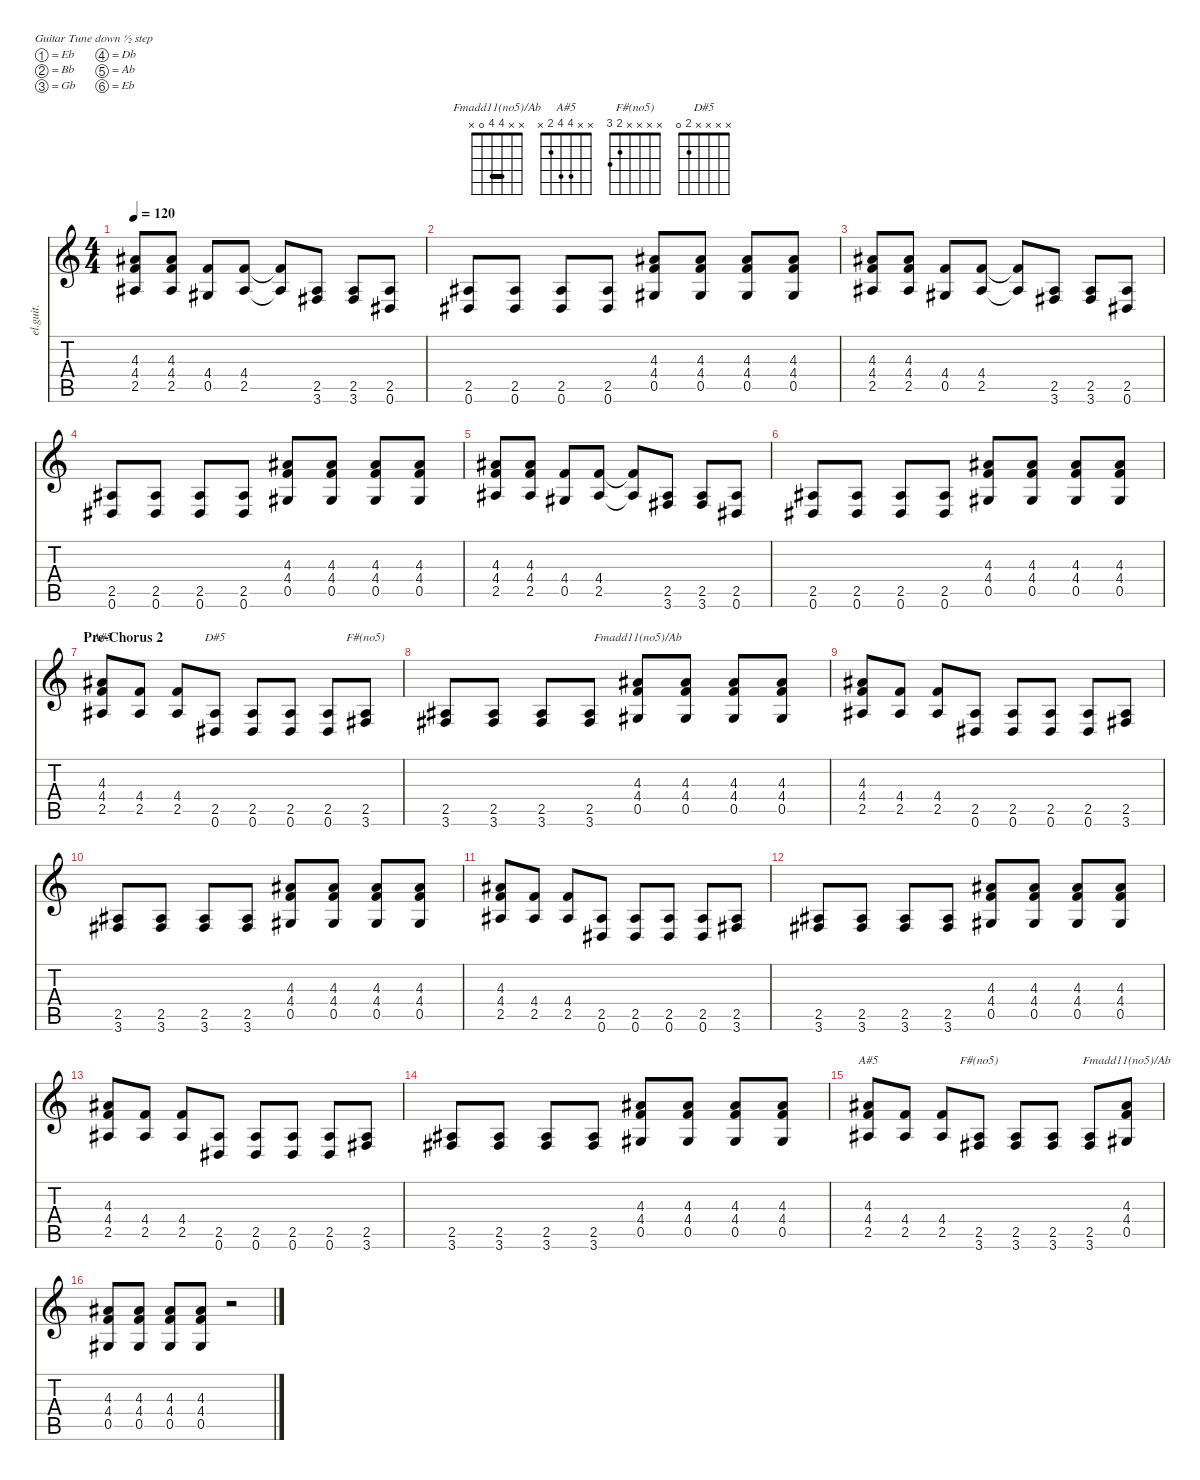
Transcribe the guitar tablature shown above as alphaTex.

\defaultSystemsLayout 4
\hideDynamics
\bracketExtendMode nobrackets
\otherSystemsTrackNameOrientation horizontal
\track ("Billy Corgan (Clean Rhythm)" "el.guit.") {instrument electricguitarclean}
\staff {score tabs}
\tuning (Eb4 Bb3 Gb3 Db3 Ab2 Eb2)
\chord ("Fmadd11(no5)/Ab" x x 4 4 0 x) {barre 4}
\chord ("A#5" x x 4 4 2 x)
\chord ("F#(no5)" x x x x 2 3)
\chord ("D#5" x x x x 2 0)
\ts (4 4)
\tempo 120
\clef g2
\ks c
(4.3{acc #} 4.4 2.5{acc #}).8{dy mf beam Up} (4.3{acc #} 4.4 2.5{acc #}).8{beam Up} (4.4 0.5{acc #}).8{beam Up} (4.4 2.5{acc #}).8{beam Up} (4.4{t} 2.5{t acc #}).8{beam Up} (2.5{acc #} 3.6{acc #}).8{beam Up} (2.5{acc #} 3.6{acc #}).8{beam Up} (2.5{acc #} 0.6{acc #}).8{beam Up} |
(2.5{acc #} 0.6{acc #}).8{beam Up} (2.5{acc #} 0.6{acc #}).8{beam Up} (2.5{acc #} 0.6{acc #}).8{beam Up} (2.5{acc #} 0.6{acc #}).8{beam Up} (4.3{acc #} 4.4 0.5{acc #}).8{beam Up} (4.3{acc #} 4.4 0.5{acc #}).8{beam Up} (4.3{acc #} 4.4 0.5{acc #}).8{beam Up} (4.3{acc #} 4.4 0.5{acc #}).8{beam Up} |
(4.3{acc #} 4.4 2.5{acc #}).8{beam Up} (4.3{acc #} 4.4 2.5{acc #}).8{beam Up} (4.4 0.5{acc #}).8{beam Up} (4.4 2.5{acc #}).8{beam Up} (4.4{t} 2.5{t acc #}).8{beam Up} (2.5{acc #} 3.6{acc #}).8{beam Up} (2.5{acc #} 3.6{acc #}).8{beam Up} (2.5{acc #} 0.6{acc #}).8{beam Up} |
(2.5{acc #} 0.6{acc #}).8{beam Up} (2.5{acc #} 0.6{acc #}).8{beam Up} (2.5{acc #} 0.6{acc #}).8{beam Up} (2.5{acc #} 0.6{acc #}).8{beam Up} (4.3{acc #} 4.4 0.5{acc #}).8{beam Up} (4.3{acc #} 4.4 0.5{acc #}).8{beam Up} (4.3{acc #} 4.4 0.5{acc #}).8{beam Up} (4.3{acc #} 4.4 0.5{acc #}).8{beam Up} |
(4.3{acc #} 4.4 2.5{acc #}).8{beam Up} (4.3{acc #} 4.4 2.5{acc #}).8{beam Up} (4.4 0.5{acc #}).8{beam Up} (4.4 2.5{acc #}).8{beam Up} (4.4{t} 2.5{t acc #}).8{beam Up} (2.5{acc #} 3.6{acc #}).8{beam Up} (2.5{acc #} 3.6{acc #}).8{beam Up} (2.5{acc #} 0.6{acc #}).8{beam Up} |
(2.5{acc #} 0.6{acc #}).8{beam Up} (2.5{acc #} 0.6{acc #}).8{beam Up} (2.5{acc #} 0.6{acc #}).8{beam Up} (2.5{acc #} 0.6{acc #}).8{beam Up} (4.3{acc #} 4.4 0.5{acc #}).8{beam Up} (4.3{acc #} 4.4 0.5{acc #}).8{beam Up} (4.3{acc #} 4.4 0.5{acc #}).8{beam Up} (4.3{acc #} 4.4 0.5{acc #}).8{beam Up} |
\section ("" "Pre-Chorus 2")
(4.3{acc #} 4.4 2.5{acc #}).8{ch "A#5" beam Up} (4.4 2.5{acc #}).8{beam Up} (4.4 2.5{acc #}).8{beam Up} (2.5{acc #} 0.6{acc #}).8{ch "D#5" beam Up} (2.5{acc #} 0.6{acc #}).8{beam Up} (2.5{acc #} 0.6{acc #}).8{beam Up} (2.5{acc #} 0.6{acc #}).8{beam Up} (2.5{acc #} 3.6{acc #}).8{ch "F#(no5)" beam Up} |
(2.5{acc #} 3.6{acc #}).8{beam Up} (2.5{acc #} 3.6{acc #}).8{beam Up} (2.5{acc #} 3.6{acc #}).8{beam Up} (2.5{acc #} 3.6{acc #}).8{beam Up} (4.3{acc #} 4.4 0.5{acc #}).8{ch "Fmadd11(no5)/Ab" beam Up} (4.3{acc #} 4.4 0.5{acc #}).8{beam Up} (4.3{acc #} 4.4 0.5{acc #}).8{beam Up} (4.3{acc #} 4.4 0.5{acc #}).8{beam Up} |
(4.3{acc #} 4.4 2.5{acc #}).8{beam Up} (4.4 2.5{acc #}).8{beam Up} (4.4 2.5{acc #}).8{beam Up} (2.5{acc #} 0.6{acc #}).8{beam Up} (2.5{acc #} 0.6{acc #}).8{beam Up} (2.5{acc #} 0.6{acc #}).8{beam Up} (2.5{acc #} 0.6{acc #}).8{beam Up} (2.5{acc #} 3.6{acc #}).8{beam Up} |
(2.5{acc #} 3.6{acc #}).8{beam Up} (2.5{acc #} 3.6{acc #}).8{beam Up} (2.5{acc #} 3.6{acc #}).8{beam Up} (2.5{acc #} 3.6{acc #}).8{beam Up} (4.3{acc #} 4.4 0.5{acc #}).8{beam Up} (4.3{acc #} 4.4 0.5{acc #}).8{beam Up} (4.3{acc #} 4.4 0.5{acc #}).8{beam Up} (4.3{acc #} 4.4 0.5{acc #}).8{beam Up} |
(4.3{acc #} 4.4 2.5{acc #}).8{beam Up} (4.4 2.5{acc #}).8{beam Up} (4.4 2.5{acc #}).8{beam Up} (2.5{acc #} 0.6{acc #}).8{beam Up} (2.5{acc #} 0.6{acc #}).8{beam Up} (2.5{acc #} 0.6{acc #}).8{beam Up} (2.5{acc #} 0.6{acc #}).8{beam Up} (2.5{acc #} 3.6{acc #}).8{beam Up} |
(2.5{acc #} 3.6{acc #}).8{beam Up} (2.5{acc #} 3.6{acc #}).8{beam Up} (2.5{acc #} 3.6{acc #}).8{beam Up} (2.5{acc #} 3.6{acc #}).8{beam Up} (4.3{acc #} 4.4 0.5{acc #}).8{beam Up} (4.3{acc #} 4.4 0.5{acc #}).8{beam Up} (4.3{acc #} 4.4 0.5{acc #}).8{beam Up} (4.3{acc #} 4.4 0.5{acc #}).8{beam Up} |
(4.3{acc #} 4.4 2.5{acc #}).8{beam Up} (4.4 2.5{acc #}).8{beam Up} (4.4 2.5{acc #}).8{beam Up} (2.5{acc #} 0.6{acc #}).8{beam Up} (2.5{acc #} 0.6{acc #}).8{beam Up} (2.5{acc #} 0.6{acc #}).8{beam Up} (2.5{acc #} 0.6{acc #}).8{beam Up} (2.5{acc #} 3.6{acc #}).8{beam Up} |
(2.5{acc #} 3.6{acc #}).8{beam Up} (2.5{acc #} 3.6{acc #}).8{beam Up} (2.5{acc #} 3.6{acc #}).8{beam Up} (2.5{acc #} 3.6{acc #}).8{beam Up} (4.3{acc #} 4.4 0.5{acc #}).8{beam Up} (4.3{acc #} 4.4 0.5{acc #}).8{beam Up} (4.3{acc #} 4.4 0.5{acc #}).8{beam Up} (4.3{acc #} 4.4 0.5{acc #}).8{beam Up} |
(4.3{acc #} 4.4 2.5{acc #}).8{ch "A#5" beam Up} (4.4 2.5{acc #}).8{beam Up} (4.4 2.5{acc #}).8{beam Up} (2.5{acc #} 3.6{acc #}).8{ch "F#(no5)" beam Up} (2.5{acc #} 3.6{acc #}).8{beam Up} (2.5{acc #} 3.6{acc #}).8{beam Up} (2.5{acc #} 3.6{acc #}).8{beam Up} (4.3{acc #} 4.4 0.5{acc #}).8{ch "Fmadd11(no5)/Ab" beam Up} |
(4.3{acc #} 4.4 0.5{acc #}).8{beam Up} (4.3{acc #} 4.4 0.5{acc #}).8{beam Up} (4.3{acc #} 4.4 0.5{acc #}).8{beam Up} (4.3{acc #} 4.4 0.5{acc #}).8{beam Up} r.2{beam Up}
